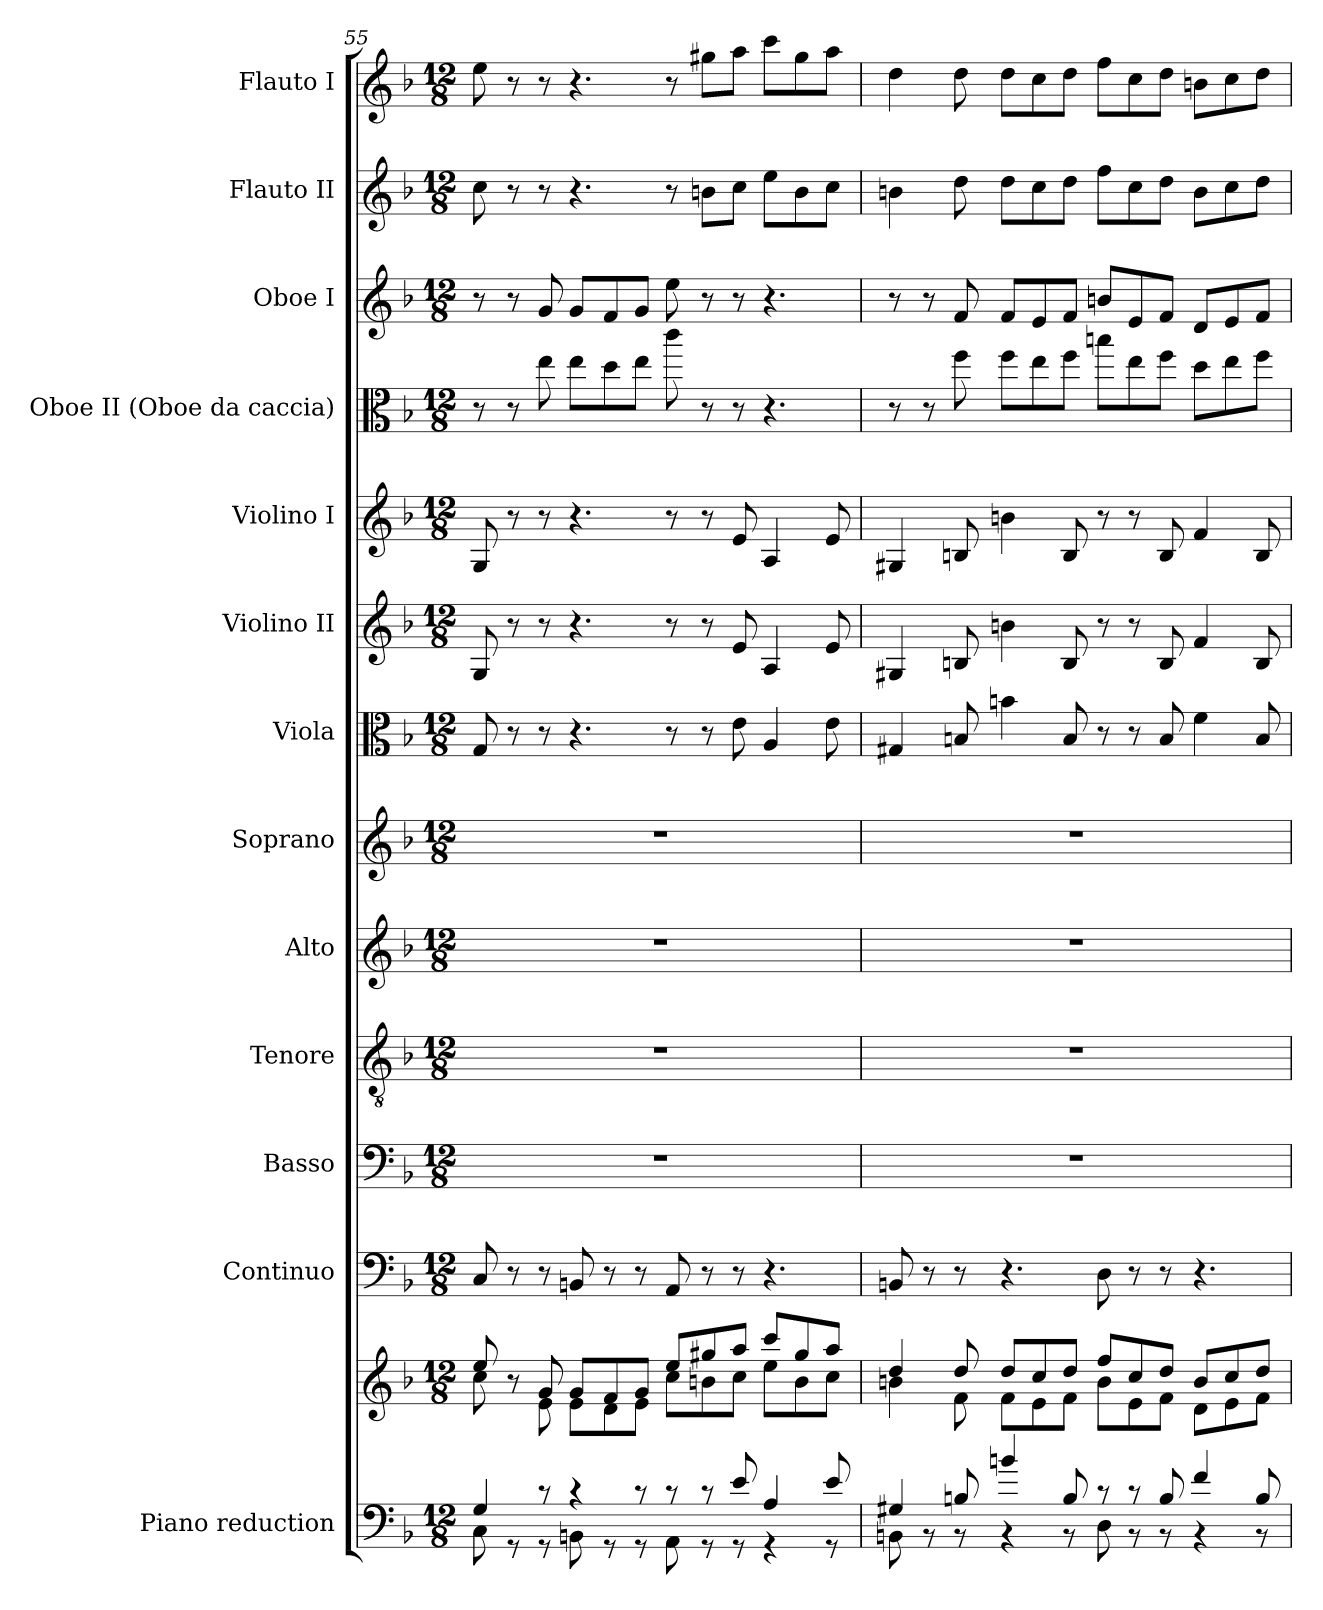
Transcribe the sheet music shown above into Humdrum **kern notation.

**kern	**kern	**kern	**kern	**kern	**kern	**kern	**kern	**kern	**kern	**kern	**kern	**kern	**kern
*part13	*part13	*part12	*part11	*part10	*part9	*part8	*part7	*part6	*part5	*part4	*part3	*part2	*part1
*staff14	*staff13	*staff12	*staff11	*staff10	*staff9	*staff8	*staff7	*staff6	*staff5	*staff4	*staff3	*staff2	*staff1
*I"Piano reduction	*	*I"Continuo	*I"Basso	*I"Tenore	*I"Alto	*I"Soprano	*I"Viola	*I"Violino II	*I"Violino I	*I"Oboe II (Oboe da caccia)	*I"Oboe I	*I"Flauto II	*I"Flauto I
*I'Pno	*	*	*	*	*	*	*I'Vla	*I'Vln	*I'Vln	*	*I'Ob	*I'Fl	*I'Fl
*clefF4	*clefG2	*clefF4	*clefF4	*clefGv2	*clefG2	*clefG2	*clefC3	*clefG2	*clefG2	*clefC3	*clefG2	*clefG2	*clefG2
*	*	*	*	*	*	*	*	*	*	*ITrd12c21	*	*	*
*k[b-]	*k[b-]	*k[b-]	*k[b-]	*k[b-]	*k[b-]	*k[b-]	*k[b-]	*k[b-]	*k[b-]	*k[b-]	*k[b-]	*k[b-]	*k[b-]
*M12/8	*M12/8	*M12/8	*M12/8	*M12/8	*M12/8	*M12/8	*M12/8	*M12/8	*M12/8	*M12/8	*M12/8	*M12/8	*M12/8
=55	=55	=55	=55	=55	=55	=55	=55	=55	=55	=55	=55	=55	=55
*^	*^	*	*	*	*	*	*	*	*	*	*	*	*
4G/	8C\	8ee/	8cc\	8C/	1.r	1.r	1.r	1.r	8G/	8G/	8G/	8r	8r	8cc\	8ee\
.	8r	8r	8ryy	8r	.	.	.	.	8r	8r	8r	8r	8r	8r	8r
8r	8r	8g/	8e\	8r	.	.	.	.	8r	8r	8r	8e\	8g/	8r	8r
4r	8BBn\	8g/L	8e\L	8BBn/	.	.	.	.	4.r	4.r	4.r	8e\L	8g/L	4.r	4.r
.	8r	8f/	8d\	8r	.	.	.	.	.	.	.	8d\	8f/	.	.
8r	8r	8g/J	8e\J	8r	.	.	.	.	.	.	.	8e\J	8g/J	.	.
8r	8AA\	8ee/L	8cc\L	8AA/	.	.	.	.	8r	8r	8r	8cc\	8ee\	8r	8r
8r	8r	8gg#X/	8bn\	8r	.	.	.	.	8r	8r	8r	8r	8r	8bn\L	8gg#X\L
8e/	8r	8aa/J	8cc\J	8r	.	.	.	.	8e\	8e/	8e/	8r	8r	8cc\J	8aa\J
4A/	4r	8ccc/L	8ee\L	4.r	.	.	.	.	4A/	4A/	4A/	4.r	4.r	8ee\L	8ccc\L
.	.	8gg#/	8b\	.	.	.	.	.	.	.	.	.	.	8b\	8gg#\
8e/	8r	8aa/J	8cc\J	.	.	.	.	.	8e\	8e/	8e/	.	.	8cc\J	8aa\J
!!LO:PB:g=z
=56	=56	=56	=56	=56	=56	=56	=56	=56	=56	=56	=56	=56	=56	=56	=56
4G#X/	8BBn\	4dd/	4bn\	8BBn/	1.r	1.r	1.r	1.r	4G#X/	4G#X/	4G#X/	8r	8r	4bn\	4dd\
.	8r	.	.	8r	.	.	.	.	.	.	.	8r	8r	.	.
8Bn/	8r	8dd/	8f\	8r	.	.	.	.	8Bn/	8Bn/	8Bn/	8f\	8f/	8dd\	8dd\
4bn/	4r	8dd/L	8f\L	4.r	.	.	.	.	4bn\	4bn\	4bn\	8f\L	8f/L	8dd\L	8dd\L
.	.	8cc/	8e\	.	.	.	.	.	.	.	.	8e\	8e/	8cc\	8cc\
8B/	8r	8dd/J	8f\J	.	.	.	.	.	8B/	8B/	8B/	8f\J	8f/J	8dd\J	8dd\J
8r	8D\	8ff/L	8b\L	8D\	.	.	.	.	8r	8r	8r	8bn\L	8bn/L	8ff\L	8ff\L
8r	8r	8cc/	8e\	8r	.	.	.	.	8r	8r	8r	8e\	8e/	8cc\	8cc\
8B/	8r	8dd/J	8f\J	8r	.	.	.	.	8B/	8B/	8B/	8f\J	8f/J	8dd\J	8dd\J
4f/	4r	8b/L	8d\L	4.r	.	.	.	.	4f\	4f/	4f/	8d\L	8d/L	8b\L	8bn\L
.	.	8cc/	8e\	.	.	.	.	.	.	.	.	8e\	8e/	8cc\	8cc\
8B/	8r	8dd/J	8f\J	.	.	.	.	.	8B/	8B/	8B/	8f\J	8f/J	8dd\J	8dd\J
*v	*v	*	*	*	*	*	*	*	*	*	*	*	*	*	*
*	*v	*v	*	*	*	*	*	*	*	*	*	*	*	*
=	=	=	=	=	=	=	=	=	=	=	=	=	=
*-	*-	*-	*-	*-	*-	*-	*-	*-	*-	*-	*-	*-	*-
